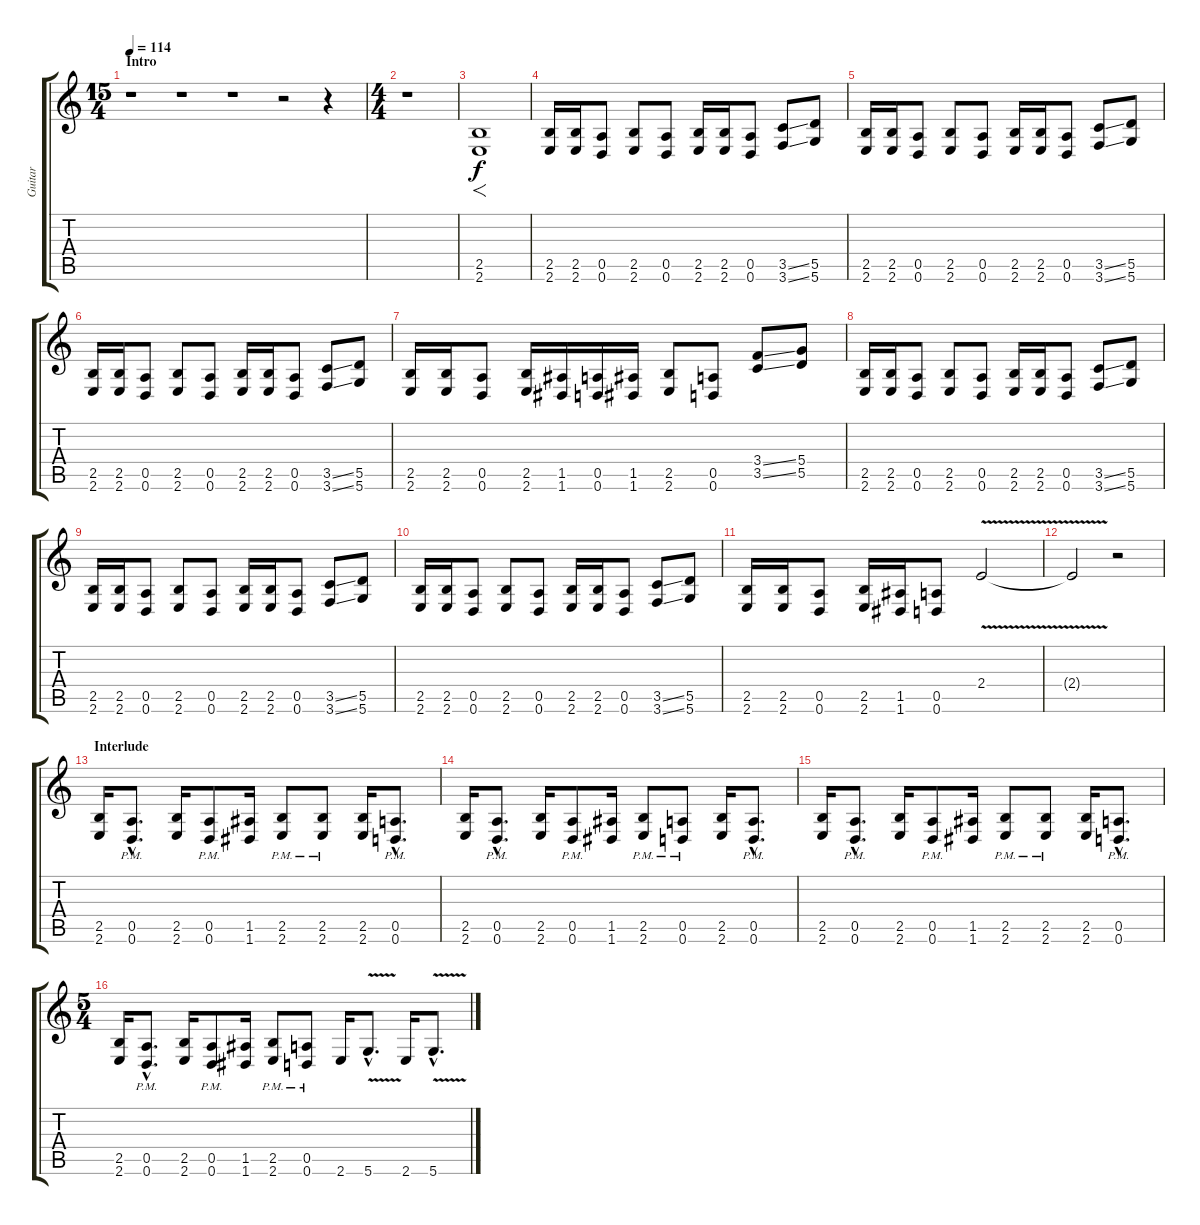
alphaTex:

\track ("Guitar" "Guitar") {instrument distortionguitar}
\staff {score tabs}
\tuning (E4 B3 G3 D3 A2 D2) {hide}
\ts (15 4)
\section ("" "Intro")
\tempo 114
\clef g2
\ks c
r.1{dy f instrument distortionguitar} r.1 r.1 r.2 r.4 |
\ts (4 4)
r.1 |
(2.5 2.6).1{f} |
(2.5 2.6).16 (2.5 2.6).16 (0.5 0.6).8 (2.5 2.6).8 (0.5 0.6).8 (2.5 2.6).16 (2.5 2.6).16 (0.5 0.6).8 (3.5{ss} 3.6{ss}).8 (5.5 5.6).8 |
(2.5 2.6).16 (2.5 2.6).16 (0.5 0.6).8 (2.5 2.6).8 (0.5 0.6).8 (2.5 2.6).16 (2.5 2.6).16 (0.5 0.6).8 (3.5{ss} 3.6{ss}).8 (5.5 5.6).8 |
(2.5 2.6).16 (2.5 2.6).16 (0.5 0.6).8 (2.5 2.6).8 (0.5 0.6).8 (2.5 2.6).16 (2.5 2.6).16 (0.5 0.6).8 (3.5{ss} 3.6{ss}).8 (5.5 5.6).8 |
(2.5 2.6).16 (2.5 2.6).16 (0.5 0.6).8 (2.5 2.6).16 (1.5 1.6).16 (0.5 0.6).16 (1.5 1.6).16 (2.5 2.6).8 (0.5 0.6).8 (3.4{ss} 3.5{ss}).8 (5.4 5.5).8 |
(2.5 2.6).16 (2.5 2.6).16 (0.5 0.6).8 (2.5 2.6).8 (0.5 0.6).8 (2.5 2.6).16 (2.5 2.6).16 (0.5 0.6).8 (3.5{ss} 3.6{ss}).8 (5.5 5.6).8 |
(2.5 2.6).16 (2.5 2.6).16 (0.5 0.6).8 (2.5 2.6).8 (0.5 0.6).8 (2.5 2.6).16 (2.5 2.6).16 (0.5 0.6).8 (3.5{ss} 3.6{ss}).8 (5.5 5.6).8 |
(2.5 2.6).16 (2.5 2.6).16 (0.5 0.6).8 (2.5 2.6).8 (0.5 0.6).8 (2.5 2.6).16 (2.5 2.6).16 (0.5 0.6).8 (3.5{ss} 3.6{ss}).8 (5.5 5.6).8 |
(2.5 2.6).16 (2.5 2.6).16 (0.5 0.6).8 (2.5 2.6).16 (1.5 1.6).16 (0.5 0.6).8 2.4{v}.2 |
2.4{t}.2 r.2 |
\section ("" "Interlude")
(2.5 2.6).16 (0.5{hac pm} 0.6{hac pm}).8{d} (2.5 2.6).16 (0.5{pm} 0.6{pm}).8 (1.5 1.6).16 (2.5{pm} 2.6{pm}).8 (2.5{pm} 2.6{pm}).8 (2.5 2.6).16 (0.5{hac pm} 0.6{hac pm}).8{d} |
(2.5 2.6).16 (0.5{hac pm} 0.6{hac pm}).8{d} (2.5 2.6).16 (0.5{pm} 0.6{pm}).8 (1.5 1.6).16 (2.5{pm} 2.6{pm}).8 (0.5{pm} 0.6{pm}).8 (2.5 2.6).16 (0.5{hac pm} 0.6{hac pm}).8{d} |
(2.5 2.6).16 (0.5{hac pm} 0.6{hac pm}).8{d} (2.5 2.6).16 (0.5{pm} 0.6{pm}).8 (1.5 1.6).16 (2.5{pm} 2.6{pm}).8 (2.5{pm} 2.6{pm}).8 (2.5 2.6).16 (0.5{hac pm} 0.6{hac pm}).8{d} |
\ts (5 4)
(2.5 2.6).16 (0.5{hac pm} 0.6{hac pm}).8{d} (2.5 2.6).16 (0.5{pm} 0.6{pm}).8 (1.5 1.6).16 (2.5{pm} 2.6{pm}).8 (0.5{pm} 0.6{pm}).8 2.6.16 5.6{v hac}.8{d} 2.6.16 5.6{v hac}.8{d}
